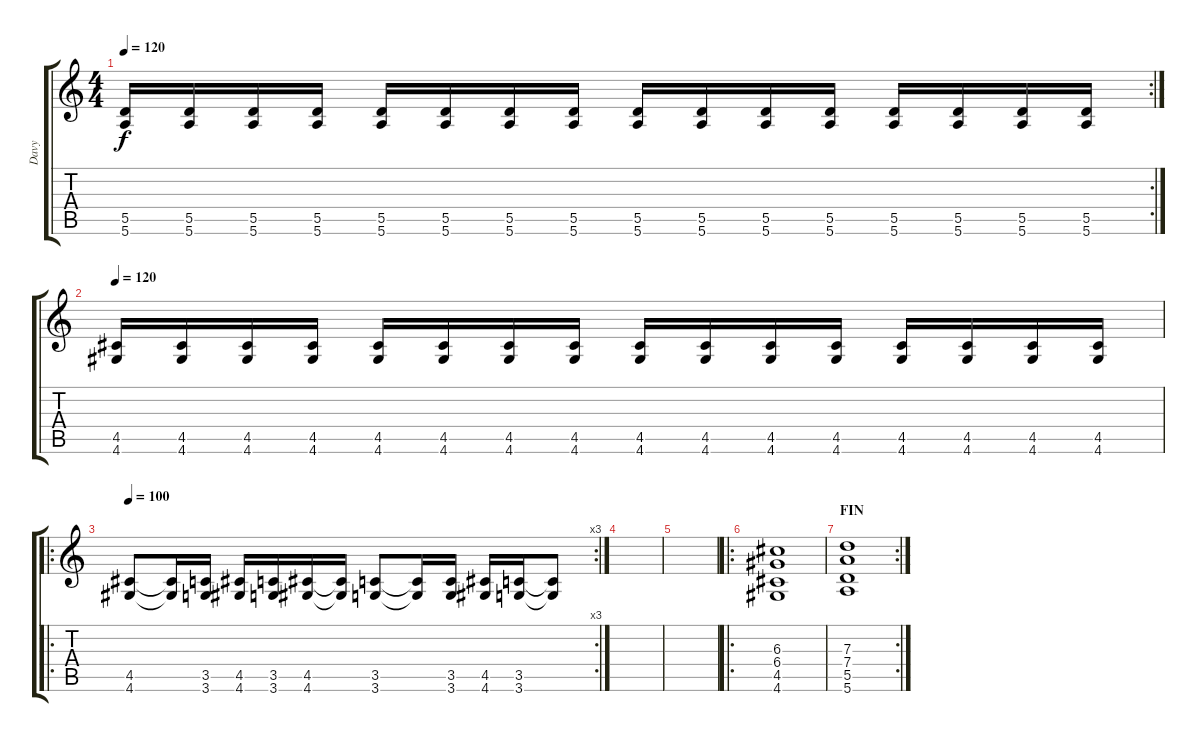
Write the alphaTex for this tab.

\track ("Davy" "Davy") {instrument overdrivenguitar}
\staff {score tabs}
\tuning (E4 B3 G3 D3 A2 E2) {hide}
\rc 2
\ts (4 4)
\tempo 120
\clef g2
\ks c
(5.5 5.6).16{dy f} (5.5 5.6).16 (5.5 5.6).16 (5.5 5.6).16 (5.5 5.6).16 (5.5 5.6).16 (5.5 5.6).16 (5.5 5.6).16 (5.5 5.6).16 (5.5 5.6).16 (5.5 5.6).16 (5.5 5.6).16 (5.5 5.6).16 (5.5 5.6).16 (5.5 5.6).16 (5.5 5.6).16 |
\tempo 120
(4.5 4.6).16{volume 8} (4.5 4.6).16 (4.5 4.6).16 (4.5 4.6).16 (4.5 4.6).16 (4.5 4.6).16 (4.5 4.6).16 (4.5 4.6).16 (4.5 4.6).16 (4.5 4.6).16 (4.5 4.6).16 (4.5 4.6).16 (4.5 4.6).16 (4.5 4.6).16 (4.5 4.6).16 (4.5 4.6).16 |
\ro
\rc 3
\tempo 100
(4.5 4.6).8{volume 13} (4.5{t} 4.6{t}).16 (3.5 3.6).16 (4.5 4.6).16 (3.5 3.6).16 (4.5 4.6).16 (4.5{t} 4.6{t}).16 (3.5 3.6).8 (3.5{t} 3.6{t}).16 (3.5 3.6).16 (4.5 4.6).16 (3.5 3.6).16 (3.5{t} 3.6{t}).8 |
|
|
\ro
(6.3 6.4 4.5 4.6).1{volume 16 instrument overdrivenguitar} |
\rc 2
\section ("" "FIN")
(7.3 7.4 5.5 5.6).1{volume 16 instrument overdrivenguitar}
